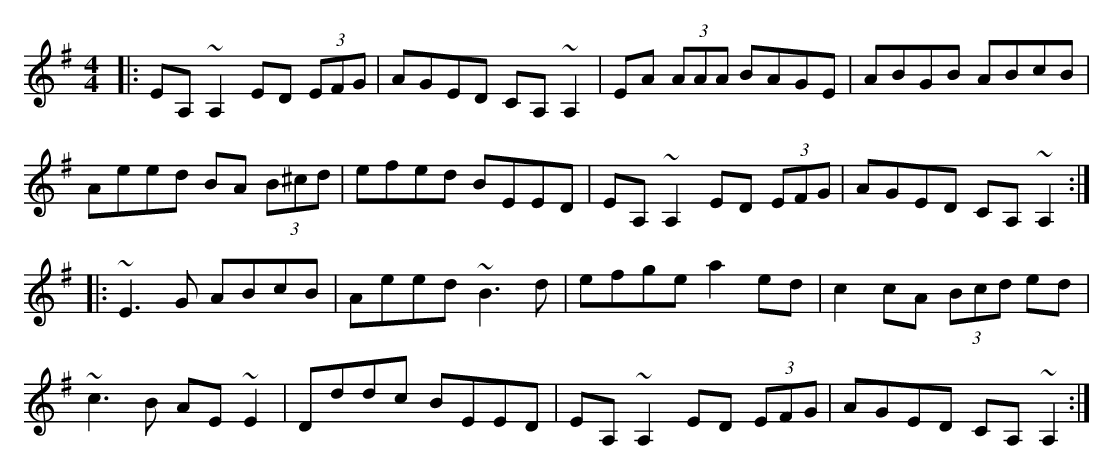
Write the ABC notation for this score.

X:1
M:4/4
K:Dmix
|:EA, ~A,2 ED (3EFG|AGED CA, ~A,2|EA (3AAA BAGE|ABGB ABcB|
Aeed BA (3B^cd|efed BEED|EA, ~A,2 ED (3EFG|AGED CA, ~A,2:|
|:~E3 G ABcB|Aeed ~B3 d|efge a2 ed|c2 cA (3Bcd ed|
~c3 B AE ~E2|Dddc BEED|EA, ~A,2 ED (3EFG|AGED CA, ~A,2:|
